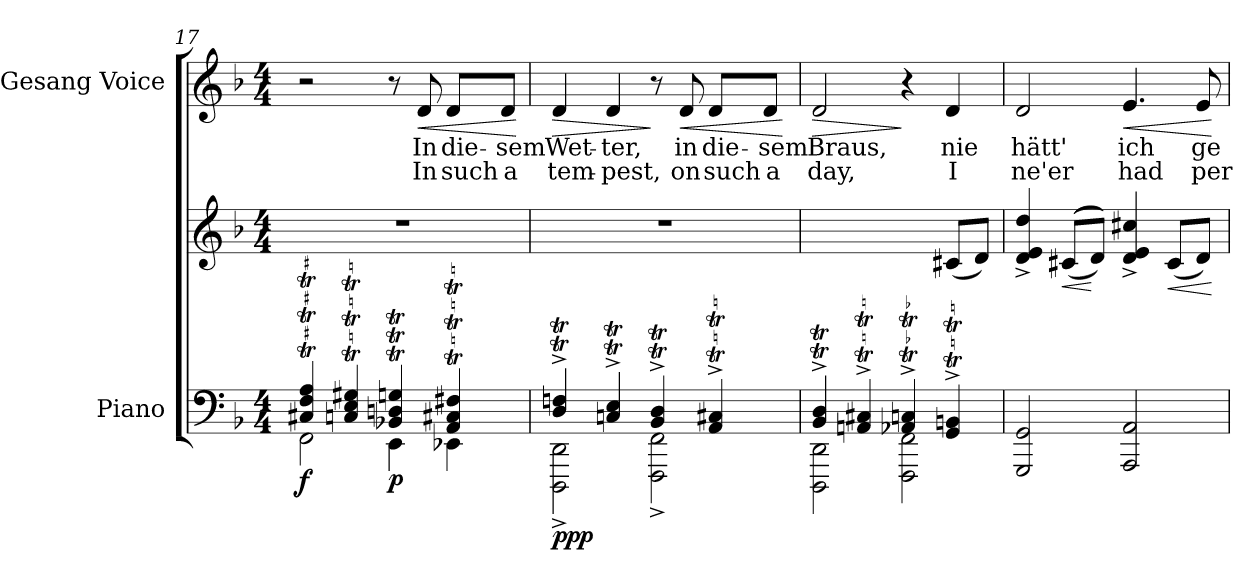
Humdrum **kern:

**kern	**kern	**dynam	**kern	**text	**text	**dynam
*part2	*part2	*part2	*part1	*part1	*part1	*part1
*staff3	*staff2	*staff2/3	*staff1	*staff1	*staff1	*staff1
*I"Piano	*	*	*I"Gesang Voice	*	*	*
*I'Pno	*	*	*	*	*	*
*clefF4	*clefG2	*	*clefG2	*	*	*
*k[b-]	*k[b-]	*	*k[b-]	*	*	*
*M4/4	*M4/4	*	*M4/4	*	*	*
=17	=17	=17	=17	=17	=17	=17
*^	*	*	*	*	*	*
!	!	!	!LO:DY:b=2	!	!	!	!
4C#X/T 4F/T 4A/T	2FF\	1r	f	2r	.	.	.
4Cn/T 4E/T 4G#X/T	.	.	.	.	.	.	.
!	!	!	!LO:DY:b=2	!	!	!	!
4BB-X/T 4D/T 4Gn/T	4EE\	.	p	8r	.	.	.
!	!	!	!	!	!LO:LY:b	!LO:LY:b	!LO:HP:b
.	.	.	.	8d/	In	In	<
!	!	!	!	!	!LO:LY:b	!LO:LY:b	!
4AA/T 4C#X/T 4F#X/T	4EE-X\	.	.	8d/L	die-	such	.
!	!	!	!	!	!LO:LY:b	!LO:LY:b	!
.	.	.	.	8d/J	-sem	a	.
*v	*v	*	*	*	*	*	*
.	.	.	.	.	.	[
=18	=18	=18	=18	=18	=18	=18
*^	*	*	*	*	*	*
!	!	!	!LO:DY:b=2	!	!LO:LY:b	!LO:LY:b	!LO:HP:b
!	!	!	!LO:DY:n=1:b=2	!	!	!	!
4D/T^> 4Fn/T^>	2DDD\^ 2DD\^	1r	pp p	4d/	Wet-	tem-	>
!	!	!	!	!	!LO:LY:b	!LO:LY:b	!
4Cn/T^> 4E/T^>	.	.	.	4d/	-ter,	-pest,	.
4BB-/T^> 4D/T^>	2FFF\^ 2FF\^	.	.	8r	.	.	]
!	!	!	!	!	!LO:LY:b	!LO:LY:b	!LO:HP:b
.	.	.	.	8d/	in	on	<
!	!	!	!	!	!LO:LY:b	!LO:LY:b	!
4AA/T^> 4C#X/T^>	.	.	.	8d/L	die-	such	.
!	!	!	!	!	!LO:LY:b	!LO:LY:b	!
.	.	.	.	8d/J	-sem	a	.
*v	*v	*	*	*	*	*	*
.	.	.	.	.	.	[
!!LO:PB:g=z
=19	=19	=19	=19	=19	=19	=19
*^	*	*	*	*	*	*
!	!	!	!	!	!LO:LY:b	!LO:LY:b	!LO:HP:b
4BB-/T^> 4D/T^>	2DDD\ 2DD\	2.ryy	.	2d/	Braus,	day,	>
4AAn/T^> 4C#X/T^>	.	.	.	.	.	.	.
4AA-X/T^> 4Cn/T^>	2FFF\ 2FF\	.	.	4r	.	.	]
!	!	!	!	!	!LO:LY:b	!LO:LY:b	!
4GG/T^> 4BBn/T^>	.	(8c#X/L	.	4d/	nie	I	.
.	.	8d/J)	.	.	.	.	.
*v	*v	*	*	*	*	*	*
=20	=20	=20	=20	=20	=20	=20
!	!	!	!	!LO:LY:b	!LO:LY:b	!
2GGG/ 2GG/	4d/^ 4e/^ 4dd/^	.	2d/	hätt'	ne'er	.
!	!	!LO:HP:b	!	!	!	!
.	(((8c#X/L	<	.	.	.	.
.	8d/J)))	[	.	.	.	.
!	!	!	!	!LO:LY:b	!LO:LY:b	!LO:HP:b
2AAA/ 2AA/	4d/^ 4e/^ 4cc#X/^	.	4.e/	ich	had	<
!	!	!LO:HP:b	!	!	!	!
.	(8c#/L	<	.	.	.	.
!	!	!	!	!LO:LY:b	!LO:LY:b	!
.	8d/J)	.	8e/	ge-	per-	.
.	.	[	.	.	.	[
=	=	=	=	=	=	=
*-	*-	*-	*-	*-	*-	*-
